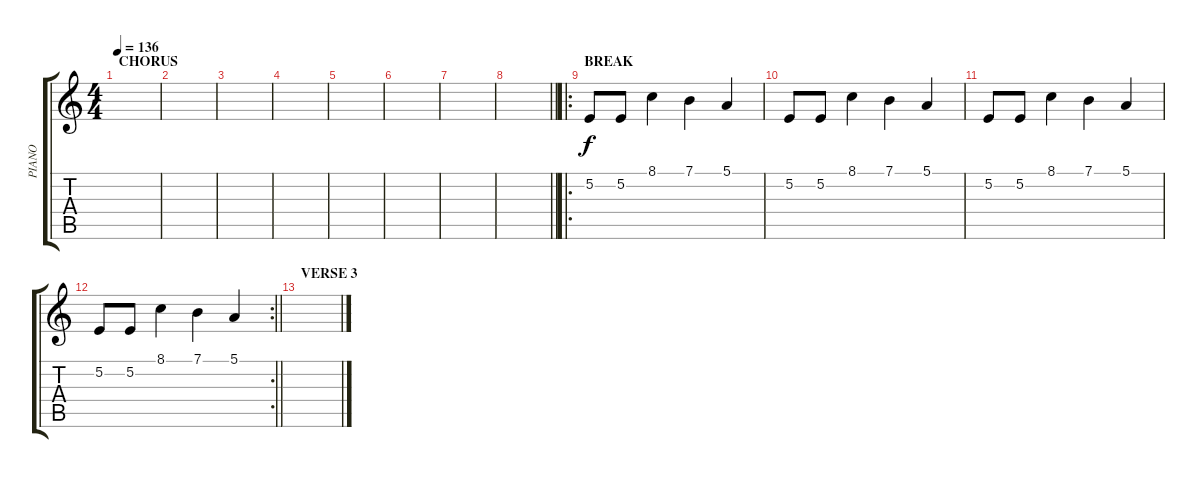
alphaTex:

\track ("PIANO" "PIANO") {instrument electricpiano2}
\staff {score tabs}
\tuning (E4 B3 G3 D3 A2 E2) {hide}
\ts (4 4)
\section ("" "CHORUS")
\tempo 136
\clef g2
\ks c
|
|
|
|
|
|
|
\barLineRight lightlight
|
\ro
\section ("" "BREAK")
5.2.8 5.2.8 8.1.4 7.1.4 5.1.4 |
5.2.8 5.2.8 8.1.4 7.1.4 5.1.4 |
5.2.8 5.2.8 8.1.4 7.1.4 5.1.4 |
\rc 2
\barLineRight lightlight
5.2.8 5.2.8 8.1.4 7.1.4 5.1.4 |
\section ("" "VERSE 3")
